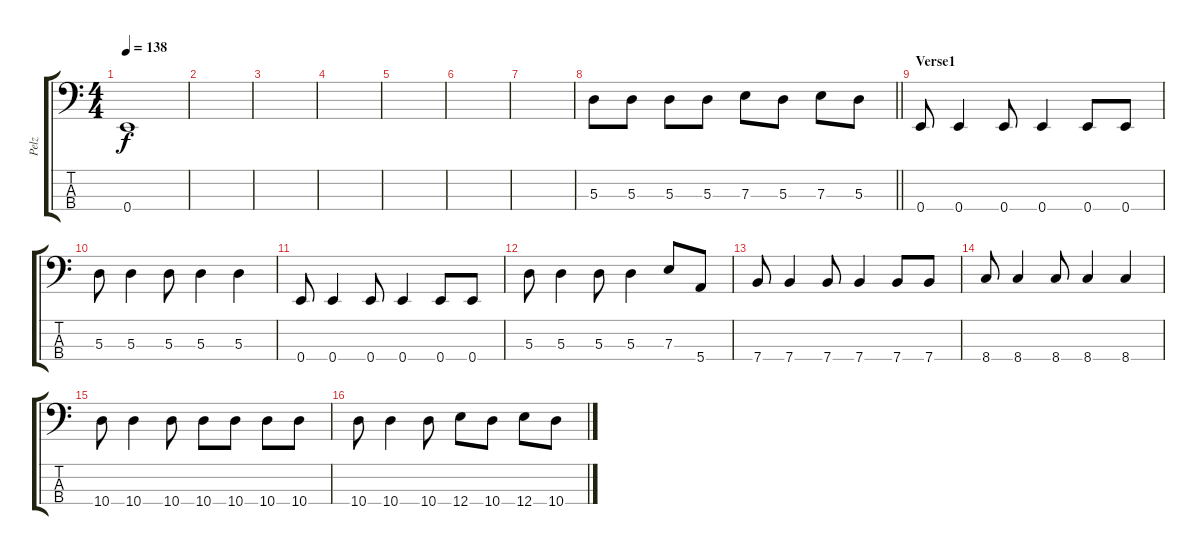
\track ("Pelz" "Pelz") {instrument electricbassfinger}
\staff {score tabs}
\tuning (G2 D2 A1 E1) {hide}
\ts (4 4)
\tempo 138
\clef f4
\ks c
0.4.1{dy f} |
|
|
|
|
|
|
\barLineRight lightlight
5.3.8 5.3.8 5.3.8 5.3.8 7.3.8 5.3.8 7.3.8 5.3.8 |
\section ("" "Verse1")
0.4.8 0.4.4 0.4.8 0.4.4 0.4.8 0.4.8 |
5.3.8 5.3.4 5.3.8 5.3.4 5.3.4 |
0.4.8 0.4.4 0.4.8 0.4.4 0.4.8 0.4.8 |
5.3.8 5.3.4 5.3.8 5.3.4 7.3.8 5.4.8 |
7.4.8 7.4.4 7.4.8 7.4.4 7.4.8 7.4.8 |
8.4.8 8.4.4 8.4.8 8.4.4 8.4.4 |
10.4.8 10.4.4 10.4.8 10.4.8 10.4.8 10.4.8 10.4.8 |
10.4.8 10.4.4 10.4.8 12.4.8 10.4.8 12.4.8 10.4.8
